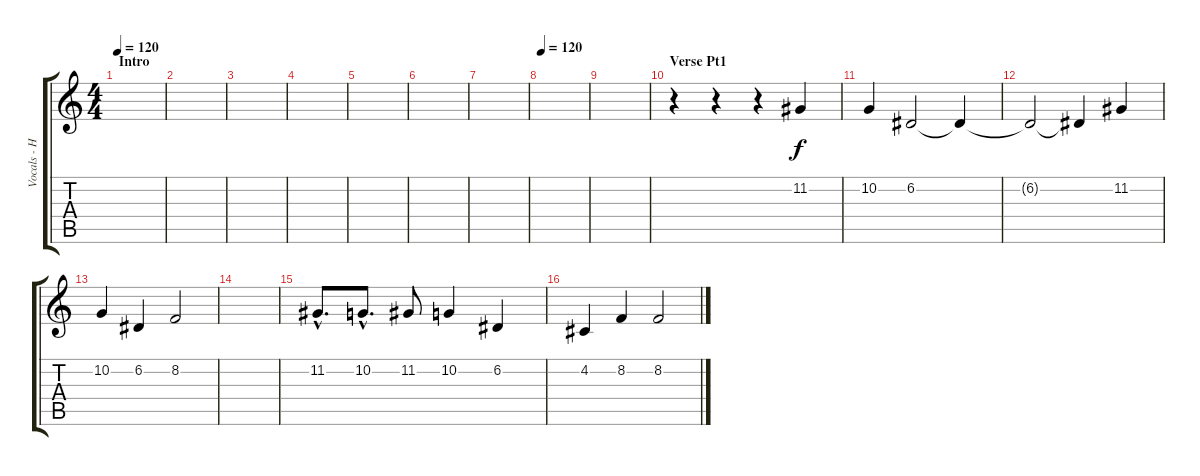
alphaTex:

\track ("Vocals - Howard" "Vocals - H") {instrument cello}
\staff {score tabs}
\tuning (D4 A3 F3 C3 G2 C2) {hide}
\ts (4 4)
\section ("" "Intro")
\tempo 120
\tempo 140
\tempo 120
\clef g2
\ks c
|
|
|
|
|
|
|
\tempo 120
|
|
\section ("" "Verse Pt1")
r.4 r.4 r.4 11.2.4 |
10.2.4 6.2.2 6.2{t}.4 |
6.2{t}.2 6.2{t}.4 11.2.4 |
10.2.4 6.2.4 8.2.2 |
|
11.2{hac}.8{d} 10.2{hac}.8{d} 11.2.8 10.2.4 6.2.4 |
4.2.4 8.2.4 8.2.2
